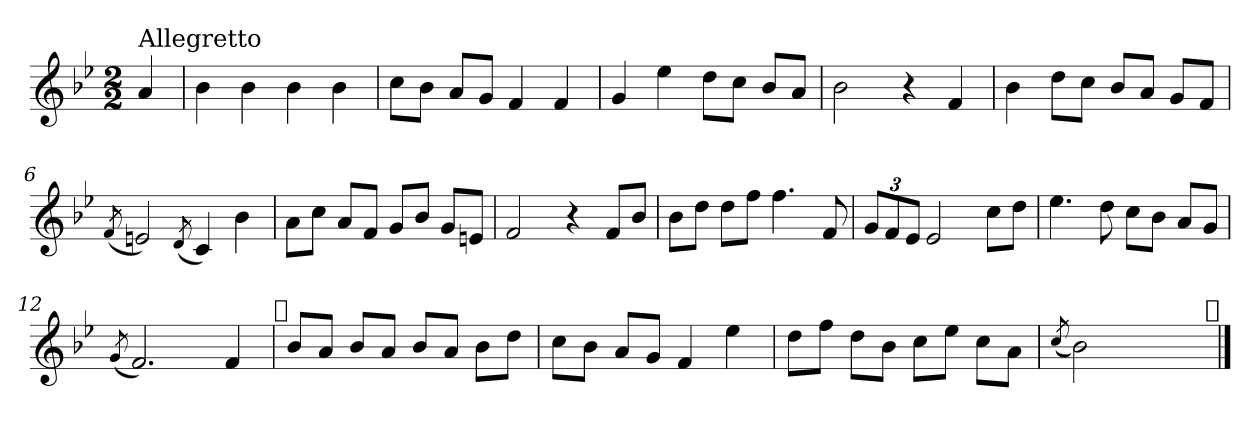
**kern
*part1
*staff1
*clefG2
*k[b-e-]
*B-:
*M2/2
=
!LO:TX:a:t=Allegretto
4a/
=1
4b-\
4b-\
4b-\
4b-\
=2
8cc\L
8b-\J
8a/L
8g/J
4f/
4f/
=3
4g/
4ee-\
8dd\L
8cc\J
8b-/L
8a/J
=4
2b-\
4r
4f/
=5
4b-\
8dd\L
8cc\J
8b-/L
8a/J
8g/L
8f/J
!!LO:LB:g=z
=6
(<8qf/
2en/)
(<8qd/
4c/)
4b-\
=7
8a\L
8cc\J
8a/L
8f/J
8g/L
8b-/J
8g/L
8en/J
=8
2f/
4r
8f/L
8b-/J
=9
8b-\L
8dd\J
8dd\L
8ff\J
4.ff\
8f/
=10
12g/L
12f/
12e-/J
2e-/
8cc\L
8dd\J
!!LO:LB:g=z
=11
4.ee-\
8dd\
8cc\L
8b-\J
8a/L
8g/J
=12
(<8qg/
2.f/)
4f/
!LO:TX:a:t=𝄋
=13
8b-/L
8a/J
8b-/L
8a/J
8b-/L
8a/J
8b-\L
8dd\J
=14
8cc\L
8b-\J
8a/L
8g/J
4f/
4ee-\
=15
8dd\L
8ff\J
8dd\L
8b-\J
8cc\L
8ee-\J
8cc\L
8a\J
!!LO:LB:g=z
=16
(<8qcc/
2b-\)
2ryy
!LO:TX:a:t=𝄋
==
*-
